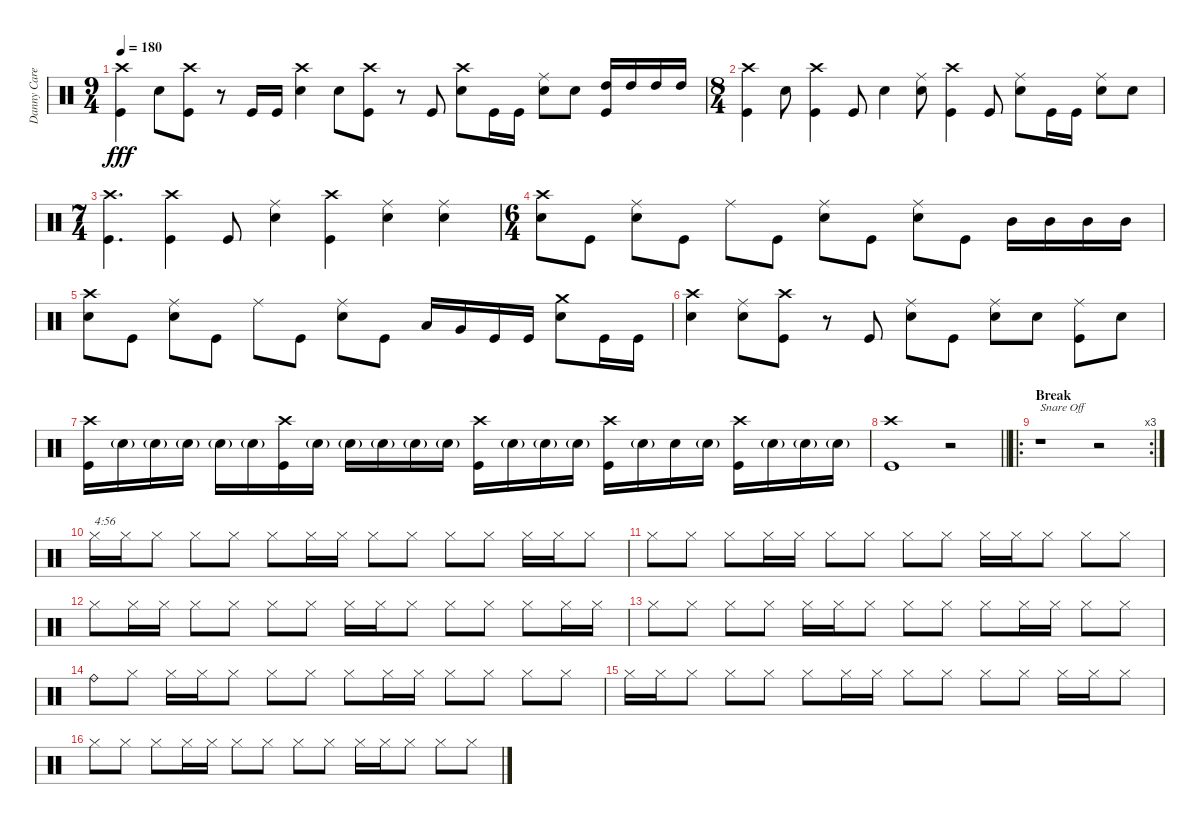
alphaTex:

\track ("Danny Carey" "Danny Care") {instrument percussion}
\staff {score}
\articulation defaults
\ts (9 4)
\tempo 180
\clef neutral
\ks c
("Kick (hit)" "Crash high (hit)").4{dy fff} "Snare (hit) 2".8 ("Kick (hit)" "Crash high (hit)").8 r.8 "Kick (hit)".16 "Kick (hit)".16 ("Snare (hit) 2" "Crash high (hit)").4 "Snare (hit) 2".8 ("Kick (hit)" "Crash high (hit)").8 r.8 "Kick (hit)".8 ("Snare (hit) 2" "Crash high (hit)").8 "Kick (hit)".16 "Kick (hit)".16 ("Ride (middle)" "Snare (hit) 2").8 "Snare (hit) 2".8 ("Kick (hit)" "High Tom (hit)").16 "High Tom (hit)".16 "High Tom (hit)".16 "High Tom (hit)".16 |
\ts (8 4)
("Kick (hit)" "Crash high (hit)").4 "Snare (hit) 2".8 ("Kick (hit)" "Crash high (hit)").4 "Kick (hit)".8 "Snare (hit) 2".4 ("Snare (hit) 2" "Ride (middle)").8 ("Kick (hit)" "Crash high (hit)").4 "Kick (hit)".8 ("Ride (middle)" "Snare (hit) 2").8 "Kick (hit)".16 "Kick (hit)".16 ("Ride (middle)" "Snare (hit) 2").8 "Snare (hit) 2".8 |
\ts (7 4)
("Kick (hit)" "Crash high (hit)").4{d} ("Kick (hit)" "Crash high (hit)").4 "Kick (hit)".8 ("Snare (hit) 2" "Ride (middle)").4 ("Kick (hit)" "Crash high (hit)").4 ("Snare (hit) 2" "Ride (middle)").4 ("Snare (hit) 2" "Ride (middle)").4 |
\ts (6 4)
("Snare (hit) 2" "Crash high (hit)").8 "Kick (hit)".8 ("Snare (hit) 2" "Ride (middle)").8 "Kick (hit)".8 "Ride (middle)".8 "Kick (hit)".8 ("Snare (hit) 2" "Ride (middle)").8 "Kick (hit)".8 ("Snare (hit) 2" "Ride (middle)").8 "Kick (hit)".8 "Mid Tom (hit)".16 "Mid Tom (hit)".16 "Mid Tom (hit)".16 "Mid Tom (hit)".16 |
("Snare (hit) 2" "Crash high (hit)").8 "Kick (hit)".8 ("Snare (hit) 2" "Ride (middle)").8 "Kick (hit)".8 "Ride (middle)".8 "Kick (hit)".8 ("Snare (hit) 2" "Ride (middle)").8 "Kick (hit)".8 "Low Floor Tom (hit)".16 "Very Low Tom (hit)".16 "Kick (hit)".16 "Kick (hit)".16 ("Snare (hit) 2" "Crash medium (hit)").8 "Kick (hit)".16 "Kick (hit)".16 |
("Snare (hit) 2" "Crash high (hit)").4 ("Ride (middle)" "Snare (hit) 2").8 ("Kick (hit)" "Crash high (hit)").8 r.8 "Kick (hit)".8 ("Ride (middle)" "Snare (hit) 2").8 "Kick (hit)".8 ("Ride (middle)" "Snare (hit) 2").8 "Snare (hit) 2".8 ("Kick (hit)" "Ride (middle)").8 "Snare (hit) 2".8 |
("Kick (hit)" "Crash high (hit)").16 "Snare (hit) 2"{g}.16 "Snare (hit) 2"{g}.16 "Snare (hit) 2"{g}.16 "Snare (hit) 2"{g}.16 "Snare (hit) 2"{g}.16 ("Kick (hit)" "Crash high (hit)").16 "Snare (hit) 2"{g}.16 "Snare (hit) 2"{g}.16 "Snare (hit) 2"{g}.16 "Snare (hit) 2"{g}.16 "Snare (hit) 2"{g}.16 ("Kick (hit)" "Crash high (hit)").16 "Snare (hit) 2"{g}.16 "Snare (hit) 2"{g}.16 "Snare (hit) 2"{g}.16 ("Kick (hit)" "Crash high (hit)").16 "Snare (hit) 2"{g}.16 "Snare (hit) 2".16 "Snare (hit) 2"{g}.16 ("Kick (hit)" "Crash high (hit)").16 "Snare (hit) 2"{g}.16 "Snare (hit) 2"{g}.16 "Snare (hit) 2"{g}.16 |
\barLineRight lightlight
("Crash high (hit)" "Kick (hit)").1 r.2 |
\ro
\rc 3
\section ("" "Break")
r.1{txt "Snare Off"} r.2 |
"Hi-Hat (closed)".16{txt "4:56"} "Hi-Hat (closed)".16 "Hi-Hat (closed)".8 "Hi-Hat (closed)".8 "Hi-Hat (closed)".8 "Hi-Hat (closed)".8 "Hi-Hat (closed)".16 "Hi-Hat (closed)".16 "Hi-Hat (closed)".8 "Hi-Hat (closed)".8 "Hi-Hat (closed)".8 "Hi-Hat (closed)".8 "Hi-Hat (closed)".16 "Hi-Hat (closed)".16 "Hi-Hat (closed)".8 |
"Hi-Hat (closed)".8 "Hi-Hat (closed)".8 "Hi-Hat (closed)".8 "Hi-Hat (closed)".16 "Hi-Hat (closed)".16 "Hi-Hat (closed)".8 "Hi-Hat (closed)".8 "Hi-Hat (closed)".8 "Hi-Hat (closed)".8 "Hi-Hat (closed)".16 "Hi-Hat (closed)".16 "Hi-Hat (closed)".8 "Hi-Hat (closed)".8 "Hi-Hat (closed)".8 |
"Hi-Hat (closed)".8 "Hi-Hat (closed)".16 "Hi-Hat (closed)".16 "Hi-Hat (closed)".8 "Hi-Hat (closed)".8 "Hi-Hat (closed)".8 "Hi-Hat (closed)".8 "Hi-Hat (closed)".16 "Hi-Hat (closed)".16 "Hi-Hat (closed)".8 "Hi-Hat (closed)".8 "Hi-Hat (closed)".8 "Hi-Hat (closed)".8 "Hi-Hat (closed)".16 "Hi-Hat (closed)".16 |
"Hi-Hat (closed)".8 "Hi-Hat (closed)".8 "Hi-Hat (closed)".8 "Hi-Hat (closed)".8 "Hi-Hat (closed)".16 "Hi-Hat (closed)".16 "Hi-Hat (closed)".8 "Hi-Hat (closed)".8 "Hi-Hat (closed)".8 "Hi-Hat (closed)".8 "Hi-Hat (closed)".16 "Hi-Hat (closed)".16 "Hi-Hat (closed)".8 "Hi-Hat (closed)".8 |
"Ride (bell)".8 "Hi-Hat (closed)".8 "Hi-Hat (closed)".16 "Hi-Hat (closed)".16 "Hi-Hat (closed)".8 "Hi-Hat (closed)".8 "Hi-Hat (closed)".8 "Hi-Hat (closed)".8 "Hi-Hat (closed)".16 "Hi-Hat (closed)".16 "Hi-Hat (closed)".8 "Hi-Hat (closed)".8 "Hi-Hat (closed)".8 "Hi-Hat (closed)".8 |
"Hi-Hat (closed)".16 "Hi-Hat (closed)".16 "Hi-Hat (closed)".8 "Hi-Hat (closed)".8 "Hi-Hat (closed)".8 "Hi-Hat (closed)".8 "Hi-Hat (closed)".16 "Hi-Hat (closed)".16 "Hi-Hat (closed)".8 "Hi-Hat (closed)".8 "Hi-Hat (closed)".8 "Hi-Hat (closed)".8 "Hi-Hat (closed)".16 "Hi-Hat (closed)".16 "Hi-Hat (closed)".8 |
"Hi-Hat (closed)".8 "Hi-Hat (closed)".8 "Hi-Hat (closed)".8 "Hi-Hat (closed)".16 "Hi-Hat (closed)".16 "Hi-Hat (closed)".8 "Hi-Hat (closed)".8 "Hi-Hat (closed)".8 "Hi-Hat (closed)".8 "Hi-Hat (closed)".16 "Hi-Hat (closed)".16 "Hi-Hat (closed)".8 "Hi-Hat (closed)".8 "Hi-Hat (closed)".8
